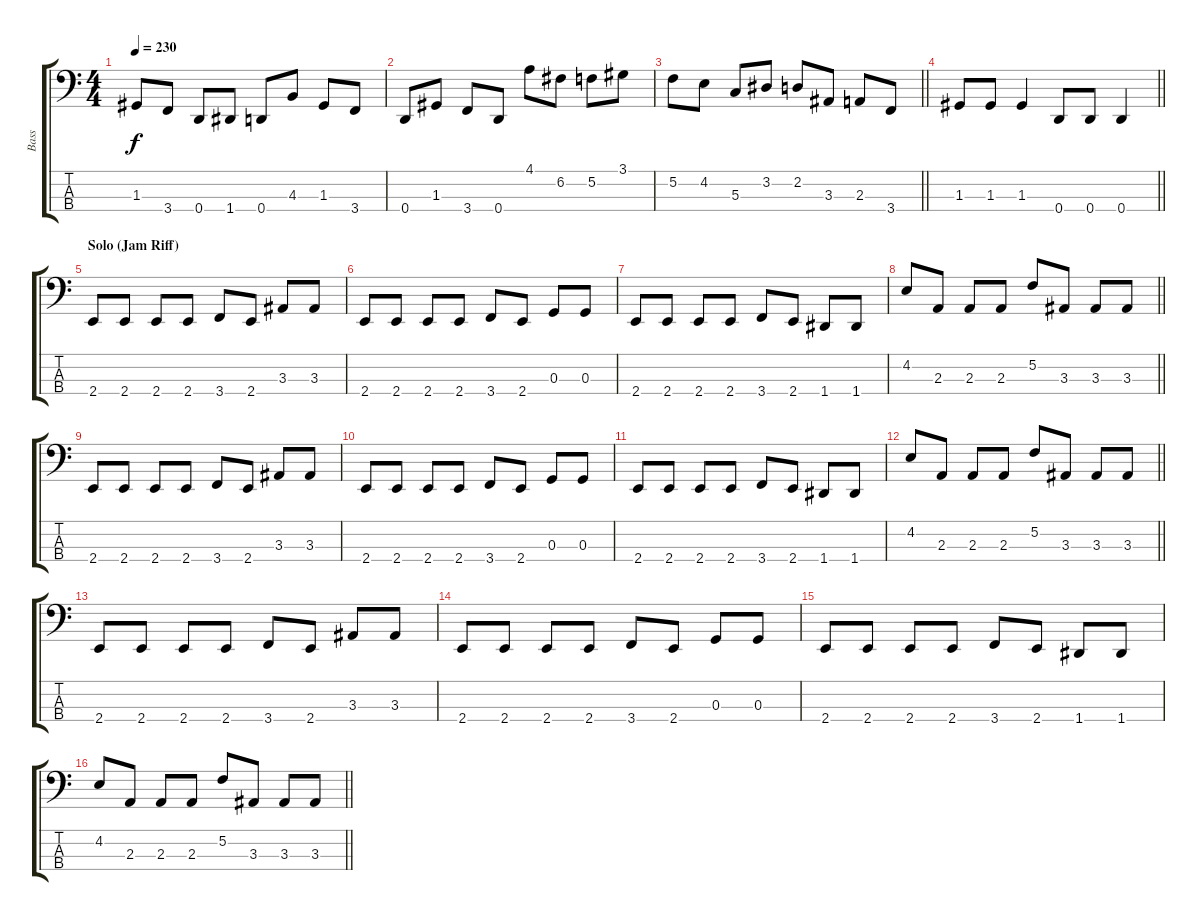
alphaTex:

\track ("Bass" "Bass") {instrument electricbasspick}
\staff {score tabs}
\tuning (F2 C2 G1 D1) {hide}
\ts (4 4)
\tempo 230
\clef f4
\ks c
1.3.8{dy f} 3.4.8 0.4.8 1.4.8 0.4.8 4.3.8 1.3.8 3.4.8 |
0.4.8 1.3.8 3.4.8 0.4.8 4.1.8 6.2.8 5.2.8 3.1.8 |
\barLineRight lightlight
5.2.8 4.2.8 5.3.8 3.2.8 2.2.8 3.3.8 2.3.8 3.4.8 |
\barLineRight lightlight
1.3.8 1.3.8 1.3.4 0.4.8 0.4.8 0.4.4 |
\section ("" "Solo (Jam Riff)")
2.4.8 2.4.8 2.4.8 2.4.8 3.4.8 2.4.8 3.3.8 3.3.8 |
2.4.8 2.4.8 2.4.8 2.4.8 3.4.8 2.4.8 0.3.8 0.3.8 |
2.4.8 2.4.8 2.4.8 2.4.8 3.4.8 2.4.8 1.4.8 1.4.8 |
\barLineRight lightlight
4.2.8 2.3.8 2.3.8 2.3.8 5.2.8 3.3.8 3.3.8 3.3.8 |
2.4.8 2.4.8 2.4.8 2.4.8 3.4.8 2.4.8 3.3.8 3.3.8 |
2.4.8 2.4.8 2.4.8 2.4.8 3.4.8 2.4.8 0.3.8 0.3.8 |
2.4.8 2.4.8 2.4.8 2.4.8 3.4.8 2.4.8 1.4.8 1.4.8 |
\barLineRight lightlight
4.2.8 2.3.8 2.3.8 2.3.8 5.2.8 3.3.8 3.3.8 3.3.8 |
2.4.8 2.4.8 2.4.8 2.4.8 3.4.8 2.4.8 3.3.8 3.3.8 |
2.4.8 2.4.8 2.4.8 2.4.8 3.4.8 2.4.8 0.3.8 0.3.8 |
2.4.8 2.4.8 2.4.8 2.4.8 3.4.8 2.4.8 1.4.8 1.4.8 |
\barLineRight lightlight
4.2.8 2.3.8 2.3.8 2.3.8 5.2.8 3.3.8 3.3.8 3.3.8
